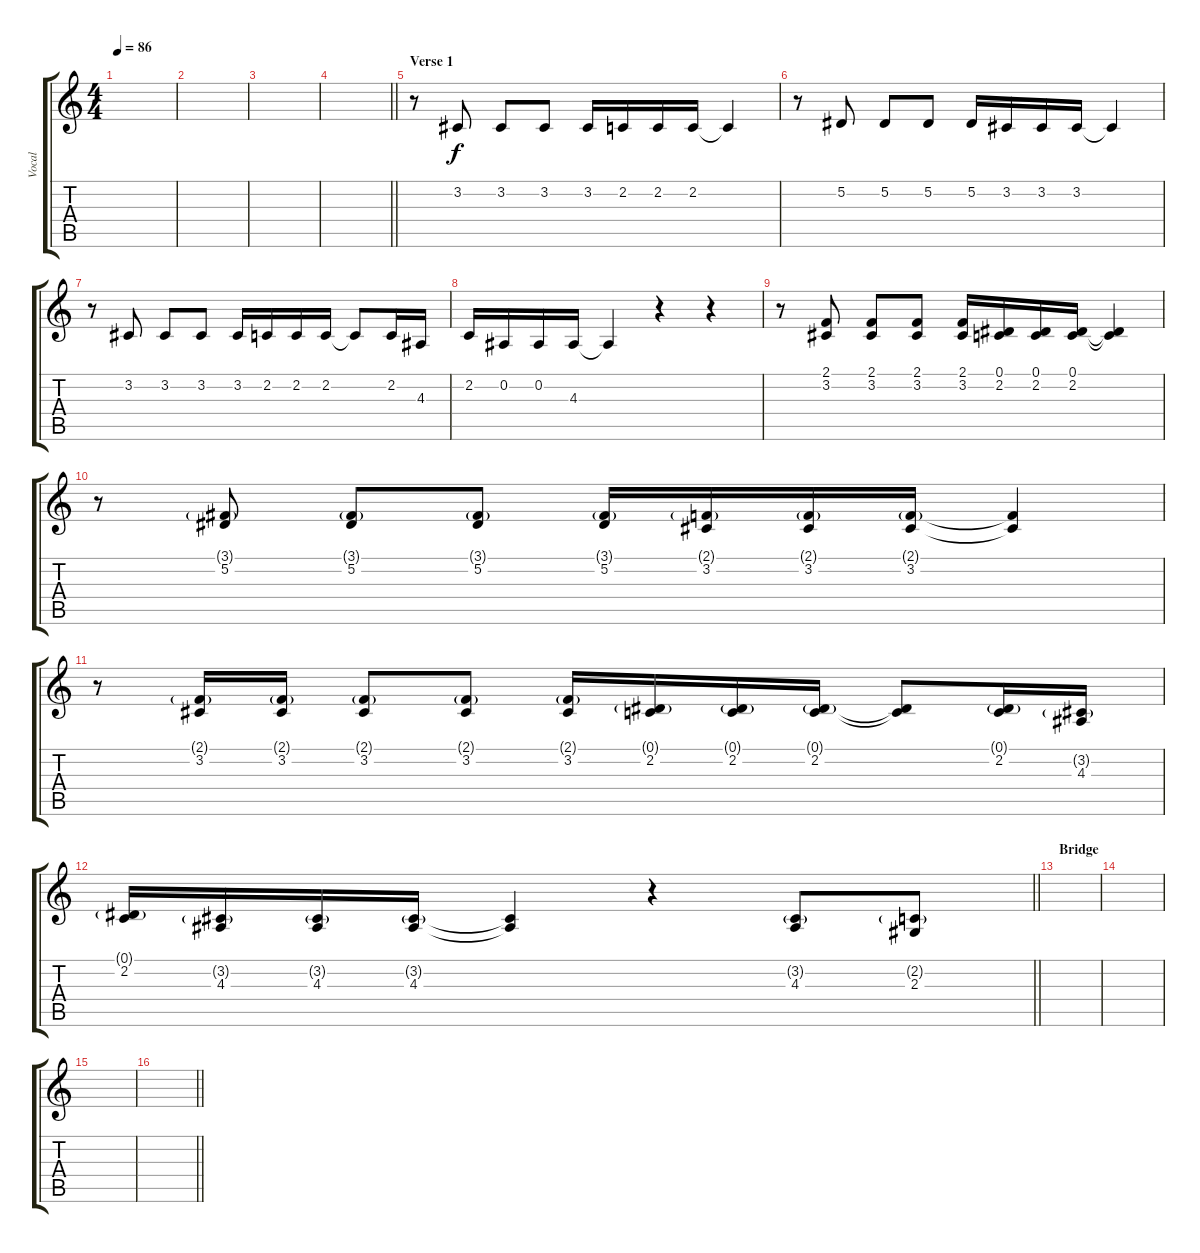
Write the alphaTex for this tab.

\track ("Vocal" "Vocal") {instrument lead6voice}
\staff {score tabs}
\tuning (Eb4 Bb3 Gb3 Db3 Ab2 Eb2) {hide}
\ts (4 4)
\tempo 86
\clef g2
\ks c
|
|
|
\barLineRight lightlight
|
\section ("" "Verse 1")
r.8 3.2.8 3.2.8 3.2.8 3.2.16 2.2.16 2.2.16 2.2.16 2.2{t}.4 |
r.8 5.2.8 5.2.8 5.2.8 5.2.16 3.2.16 3.2.16 3.2.16 3.2{t}.4 |
r.8 3.2.8 3.2.8 3.2.8 3.2.16 2.2.16 2.2.16 2.2.16 2.2{t}.8 2.2.16 4.3.16 |
2.2.16 0.2.16 0.2.16 4.3.16 4.3{t}.4 r.4 r.4 |
r.8 (2.1 3.2).8 (2.1 3.2).8 (2.1 3.2).8 (2.1 3.2).16 (0.1 2.2).16 (0.1 2.2).16 (0.1 2.2).16 (0.1{t} 2.2{t}).4 |
r.8 (3.1{g} 5.2).8 (3.1{g} 5.2).8 (3.1{g} 5.2).8 (3.1{g} 5.2).16 (2.1{g} 3.2).16 (2.1{g} 3.2).16 (2.1{g} 3.2).16 (2.1{t} 3.2{t}).4 |
r.8 (2.1{g} 3.2).16 (2.1{g} 3.2).16 (2.1{g} 3.2).8 (2.1{g} 3.2).8 (2.1{g} 3.2).16 (0.1{g} 2.2).16 (0.1{g} 2.2).16 (0.1{g} 2.2).16 (0.1{t} 2.2{t}).8 (0.1{g} 2.2).16 (3.2{g} 4.3).16 |
\barLineRight lightlight
(0.1{g} 2.2).16 (3.2{g} 4.3).16 (3.2{g} 4.3).16 (3.2{g} 4.3).16 (3.2{t} 4.3{t}).4 r.4 (3.2{g} 4.3).8 (2.2{g} 2.3).8 |
\section ("" "Bridge")
|
|
|
\barLineRight lightlight
